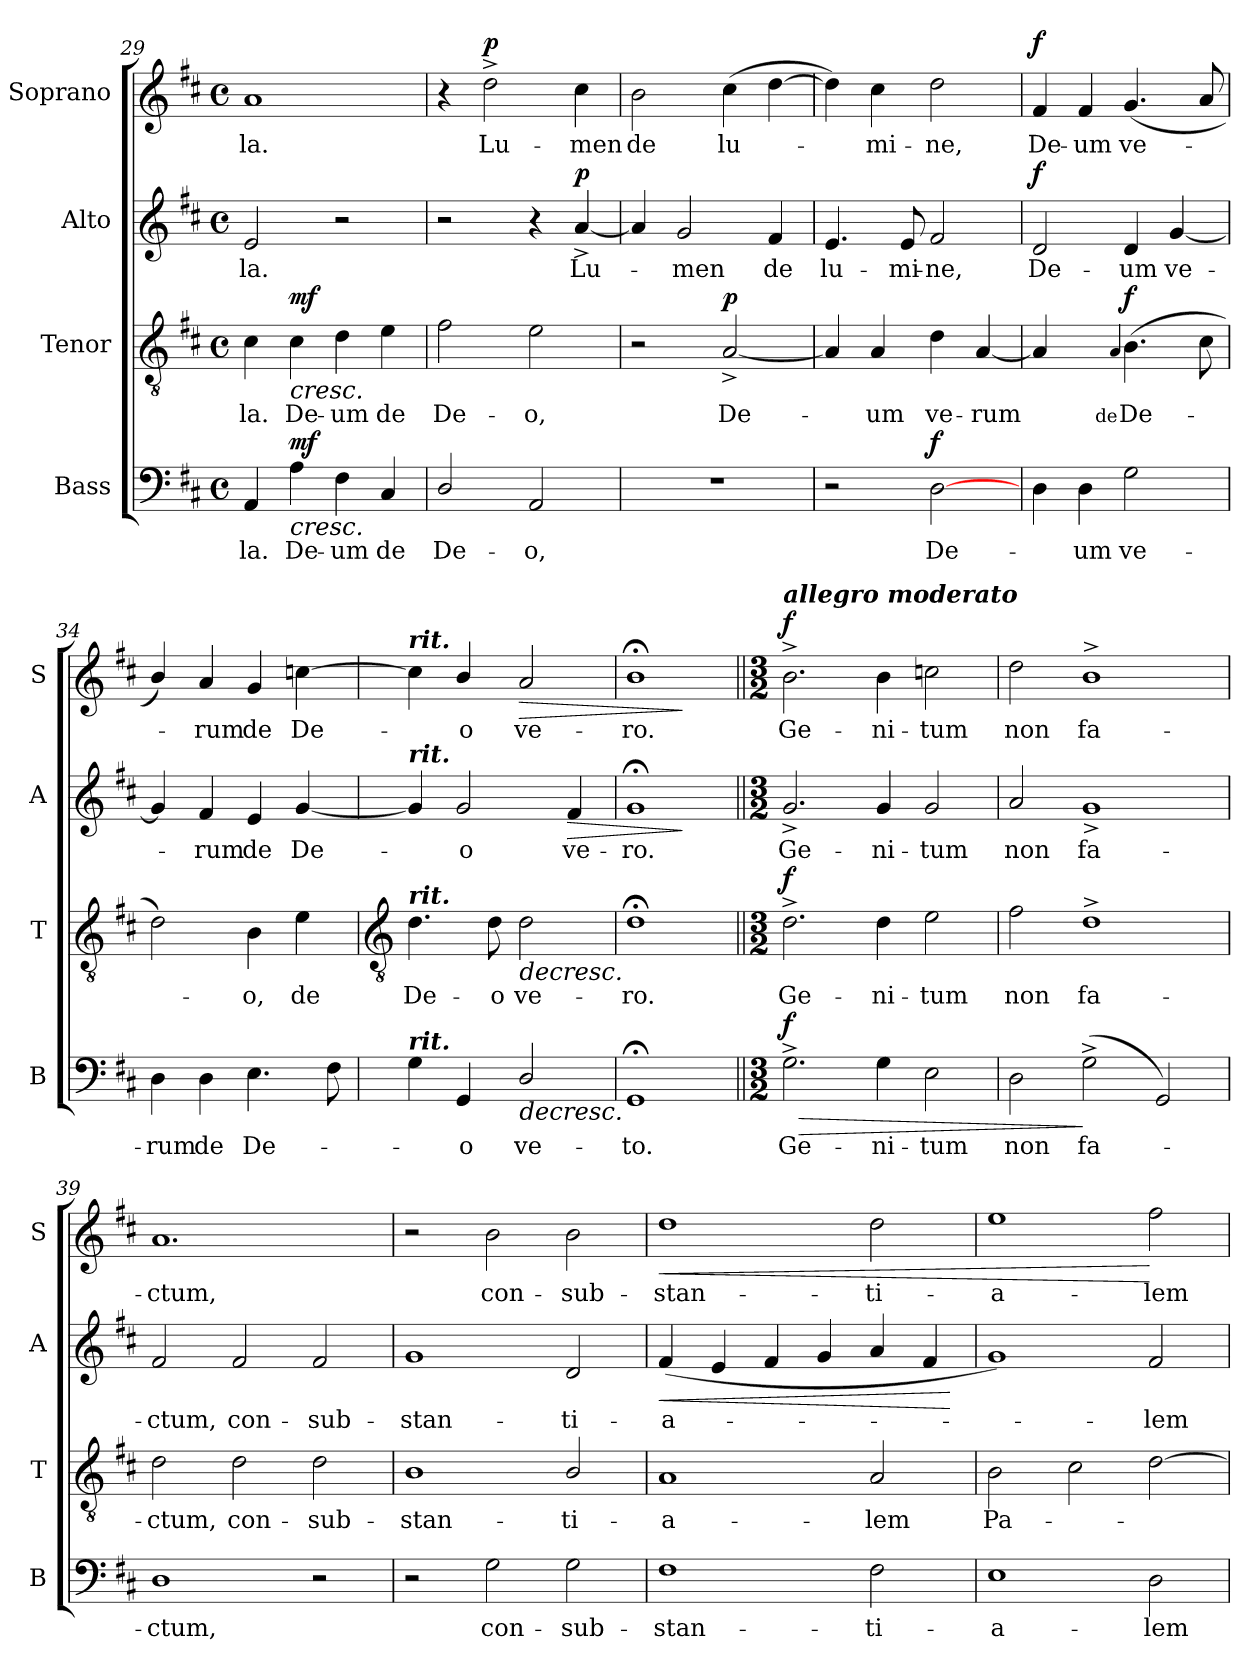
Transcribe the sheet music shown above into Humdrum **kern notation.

**kern	**text	**dynam	**kern	**text	**dynam	**kern	**text	**dynam	**kern	**text	**dynam
*part4	*part4	*part4	*part3	*part3	*part3	*part2	*part2	*part2	*part1	*part1	*part1
*staff4	*staff4	*staff4	*staff3	*staff3	*staff3	*staff2	*staff2	*staff2	*staff1	*staff1	*staff1
*I"Bass	*	*	*I"Tenor	*	*	*I"Alto	*	*	*I"Soprano	*	*
*I'B	*	*	*I'T	*	*	*I'A	*	*	*I'S	*	*
!!LO:LB:g=z
*clefF4	*	*	*clefGv2	*	*	*clefG2	*	*	*clefG2	*	*
*k[f#c#]	*	*	*k[f#c#]	*	*	*k[f#c#]	*	*	*k[f#c#]	*	*
*D:	*	*	*D:	*	*	*D:	*	*	*D:	*	*
*M4/4	*	*	*M4/4	*	*	*M4/4	*	*	*M4/4	*	*
*met(c)	*	*	*met(c)	*	*	*met(c)	*	*	*met(c)	*	*
=29	=29	=29	=29	=29	=29	=29	=29	=29	=29	=29	=29
!	!LO:LY:b	!	!	!LO:LY:b	!	!	!LO:LY:b	!	!	!LO:LY:b	!
4AA	-la.	.	4c#	-la.	.	2e	-la.	.	1a	-la.	.
!	!LO:LY:b	!LO:HP:b	!	!LO:LY:b	!LO:HP:b	!	!	!	!	!	!
!	!	!LO:DY:n=1:b	!	!	!LO:DY:n=1:b	!	!	!	!	!	!
4A	De-	< mf	4c#	De-	< mf	.	.	.	.	.	.
!	!LO:LY:b	!	!	!LO:LY:b	!	!	!	!	!	!	!
4F#	-um	.	4d	-um	.	2r	.	.	.	.	.
!	!LO:LY:b	!	!	!LO:LY:b	!	!	!	!	!	!	!
4C#	de	.	4e	de	.	.	.	.	.	.	.
=30	=30	=30	=30	=30	=30	=30	=30	=30	=30	=30	=30
!	!LO:LY:b	!	!	!LO:LY:b	!	!	!	!	!	!	!
2D/	De-	.	2f#	De-	.	2r	.	.	4r	.	.
!	!	!	!	!	!	!	!	!	!	!LO:LY:b	!LO:DY:b
.	.	.	.	.	.	.	.	.	2dd^	Lu-	p
!	!LO:LY:b	!	!	!LO:LY:b	!	!	!	!	!	!	!
2AA	-o,	.	2e	-o,	.	4r	.	.	.	.	.
!	!	!	!	!	!	!	!LO:LY:b	!LO:DY:b	!	!LO:LY:b	!
.	.	.	.	.	.	[4a^	Lu-	p	4cc#	-men	.
=31	=31	=31	=31	=31	=31	=31	=31	=31	=31	=31	=31
!	!	!	!	!	!	!	!	!	!	!LO:LY:b	!
1r	.	.	2r	.	.	4a]	.	.	2b	de	.
!	!	!	!	!	!	!	!LO:LY:b	!	!	!	!
.	.	.	.	.	.	2g	men	.	.	.	.
!	!	!	!	!LO:LY:b	!LO:DY:b	!	!	!	!	!LO:LY:b	!
.	.	.	[2A^	De-	p	.	.	.	(>4cc#	lu-	.
!	!	!	!	!	!	!	!LO:LY:b	!	!	!	!
.	.	.	.	.	.	4f#	de	.	[4dd	.	.
=32	=32	=32	=32	=32	=32	=32	=32	=32	=32	=32	=32
!	!	!	!	!	!	!	!LO:LY:b	!	!	!	!
2r	.	.	4A]	.	.	4.e	lu-	.	4dd])	.	.
!	!	!	!	!LO:LY:b	!	!	!	!	!	!LO:LY:b	!
.	.	.	4A	um	.	.	.	.	4cc#	mi-	.
!	!	!	!	!	!	!	!LO:LY:b	!	!	!	!
.	.	.	.	.	.	8e	-mi-	.	.	.	.
!	!LO:LY:b	!LO:DY:b	!	!LO:LY:b	!	!	!LO:LY:b	!	!	!LO:LY:b	!
[2D	De-	f	4d	ve-	.	2f#	-ne,	.	2dd	-ne,	.
!	!	!	!	!LO:LY:b	!	!	!	!	!	!	!
.	.	.	[4A	-rum	.	.	.	.	.	.	.
=33	=33	=33	=33	=33	=33	=33	=33	=33	=33	=33	=33
!	!	!	!	!	!	!	!LO:LY:b	!LO:DY:b	!	!LO:LY:b	!LO:DY:b
4D	.	.	4A]	.	.	2d	De-	f	4f#	De-	f
!	!LO:LY:b	!	!	!	!	!	!	!	!	!LO:LY:b	!
4D	um	.	4ryy	.	.	.	.	.	4f#	-um	.
!	!	!	!	!LO:LY:b	!	!	!	!	!	!	!
.	.	.	4qqA	de	.	.	.	.	.	.	.
!	!LO:LY:b	!	!	!LO:LY:b	!LO:DY:b	!	!LO:LY:b	!	!	!LO:LY:b	!
2G	ve-	.	(>4.B	De-	f	4d	-um	.	(<4.g	ve-	.
!	!	!	!	!	!	!	!LO:LY:b	!	!	!	!
.	.	.	.	.	.	[4g	ve-	.	.	.	.
.	.	.	8c#	.	.	.	.	.	8a	.	.
=34	=34	=34	=34	=34	=34	=34	=34	=34	=34	=34	=34
!	!LO:LY:b	!	!	!	!	!	!	!	!	!	!
4D	-rum	.	2d)	.	.	4g]	.	.	4b/)	.	.
!	!LO:LY:b	!	!	!	!	!	!LO:LY:b	!	!	!LO:LY:b	!
4D	de	.	.	.	.	4f#	rum	.	4a	rum	.
!	!LO:LY:b	!	!	!LO:LY:b	!	!	!LO:LY:b	!	!	!LO:LY:b	!
4.E	De-	.	4B	o,	.	4e	de	.	4g	de	.
!	!	!	!	!LO:LY:b	!	!	!LO:LY:b	!	!	!LO:LY:b	!
.	.	.	4e	de	.	[4g	De-	.	[4ccn	De-	.
8F#	.	.	.	.	.	.	.	.	.	.	.
!!LO:LB:g=z
=35	=35	=35	=35	=35	=35	=35	=35	=35	=35	=35	=35
*	*	*	*clefGv2	*	*	*	*	*	*	*	*
!	!	!	!	!	!	!	!	!	!LO:TX:a:Bi:t=rit.	!	!
!	!	!	!	!	!	!LO:TX:a:Bi:t=rit.	!	!	!	!	!
!	!	!	!LO:TX:a:Bi:t=rit.	!	!	!	!	!	!	!	!
!LO:TX:a:Bi:t=rit.	!	!	!	!	!	!	!	!	!	!	!
!	!	!	!	!LO:LY:b	!	!	!	!	!	!	!
4G	.	.	4.d	De-	.	4g]	.	.	4cc]	.	.
!	!LO:LY:b	!	!	!	!	!	!LO:LY:b	!	!	!LO:LY:b	!
4GG	o	.	.	.	.	2g	o	.	4b/	o	.
!	!	!	!	!LO:LY:b	!	!	!	!	!	!	!
.	.	.	8d	-o	.	.	.	.	.	.	.
!	!LO:LY:b	!LO:HP:b	!	!LO:LY:b	!LO:HP:b	!	!	!	!	!LO:LY:b	!LO:HP:b
2D/	ve-	>	2d	ve-	>	.	.	.	2a	ve-	>
!	!	!	!	!	!	!	!LO:LY:b	!LO:HP:b	!	!	!
.	.	.	.	.	.	4f#	ve-	>	.	.	.
=36	=36	=36	=36	=36	=36	=36	=36	=36	=36	=36	=36
!	!LO:LY:b	!	!	!LO:LY:b	!	!	!LO:LY:b	!	!	!LO:LY:b	!
1GG;<	-to.	.	1d;<	-ro.	.	1g;<	-ro.	.	1b;<	-ro.	.
.	.	[	.	.	[	.	.	]	.	.	]
=37||	=37||	=37||	=37||	=37||	=37||	=37||	=37||	=37||	=37||	=37||	=37||
*M3/2	*	*	*M3/2	*	*	*M3/2	*	*	*M3/2	*	*
!	!	!	!	!	!	!	!	!	!LO:TX:a:Bi:t=allegro moderato	!	!
!	!LO:LY:b	!LO:HP:b	!	!LO:LY:b	!	!	!LO:LY:b	!	!	!LO:LY:b	!
!	!	!LO:DY:n=1:b	!	!	!LO:DY:b	!	!	!	!	!	!LO:DY:b
2.G^	Ge-	> f	2.d^	Ge-	f	2.g^	Ge-	.	2.b^	Ge-	f
!	!LO:LY:b	!	!	!LO:LY:b	!	!	!LO:LY:b	!	!	!LO:LY:b	!
4G	-ni-	.	4d	-ni-	.	4g	-ni-	.	4b	-ni-	.
!	!LO:LY:b	!	!	!LO:LY:b	!	!	!LO:LY:b	!	!	!LO:LY:b	!
2E	-tum	.	2e	-tum	.	2g	-tum	.	2ccn	-tum	.
=38	=38	=38	=38	=38	=38	=38	=38	=38	=38	=38	=38
!	!LO:LY:b	!	!	!LO:LY:b	!	!	!LO:LY:b	!	!	!LO:LY:b	!
2D	non	.	2f#	non	.	2a	non	.	2dd	non	.
!	!LO:LY:b	!	!	!LO:LY:b	!	!	!LO:LY:b	!	!	!LO:LY:b	!
(2G^	fa-	]	1d^	fa-	.	1g^	fa-	.	1b^	fa-	.
2GG)	.	.	.	.	.	.	.	.	.	.	.
=39	=39	=39	=39	=39	=39	=39	=39	=39	=39	=39	=39
!	!LO:LY:b	!	!	!LO:LY:b	!	!	!LO:LY:b	!	!	!LO:LY:b	!
1D	ctum,	.	2d	-ctum,	.	2f#	-ctum,	.	1.a	-ctum,	.
!	!	!	!	!LO:LY:b	!	!	!LO:LY:b	!	!	!	!
.	.	.	2d	con-	.	2f#	con-	.	.	.	.
!	!	!	!	!LO:LY:b	!	!	!LO:LY:b	!	!	!	!
2r	.	.	2d	-sub-	.	2f#	-sub-	.	.	.	.
=40	=40	=40	=40	=40	=40	=40	=40	=40	=40	=40	=40
!	!	!	!	!LO:LY:b	!	!	!LO:LY:b	!	!	!	!
2r	.	.	1B	-stan-	.	1g	-stan-	.	2r	.	.
!	!LO:LY:b	!	!	!	!	!	!	!	!	!LO:LY:b	!
2G	con-	.	.	.	.	.	.	.	2b	con-	.
!	!LO:LY:b	!	!	!LO:LY:b	!	!	!LO:LY:b	!	!	!LO:LY:b	!
2G	-sub-	.	2B/	-ti-	.	2d	-ti-	.	2b	-sub-	.
=41	=41	=41	=41	=41	=41	=41	=41	=41	=41	=41	=41
!	!LO:LY:b	!	!	!LO:LY:b	!	!	!LO:LY:b	!LO:HP:b	!	!LO:LY:b	!LO:HP:b
1F#	-stan-	.	1A	-a-	.	(<4f#	-a-	<	1dd	-stan-	<
.	.	.	.	.	.	4e	.	.	.	.	.
.	.	.	.	.	.	4f#	.	.	.	.	.
.	.	.	.	.	.	4g	.	.	.	.	.
!	!LO:LY:b	!	!	!LO:LY:b	!	!	!	!	!	!LO:LY:b	!
2F#	-ti-	.	2A	-lem	.	4a	.	.	2dd	-ti-	.
.	.	.	.	.	.	4f#	.	.	.	.	.
.	.	.	.	.	.	.	.	[	.	.	.
=42	=42	=42	=42	=42	=42	=42	=42	=42	=42	=42	=42
!	!LO:LY:b	!	!	!LO:LY:b	!	!	!	!	!	!LO:LY:b	!
1E	-a-	.	2B	Pa-	.	1g)	.	.	1ee	-a-	.
.	.	.	2c#	.	]	.	.	.	.	.	.
!	!LO:LY:b	!	!	!	!	!	!LO:LY:b	!	!	!LO:LY:b	!
2D	-lem	]	[2d	.	.	2f#	lem	.	2ff#	-lem	[
=	=	=	=	=	=	=	=	=	=	=	=
*-	*-	*-	*-	*-	*-	*-	*-	*-	*-	*-	*-
